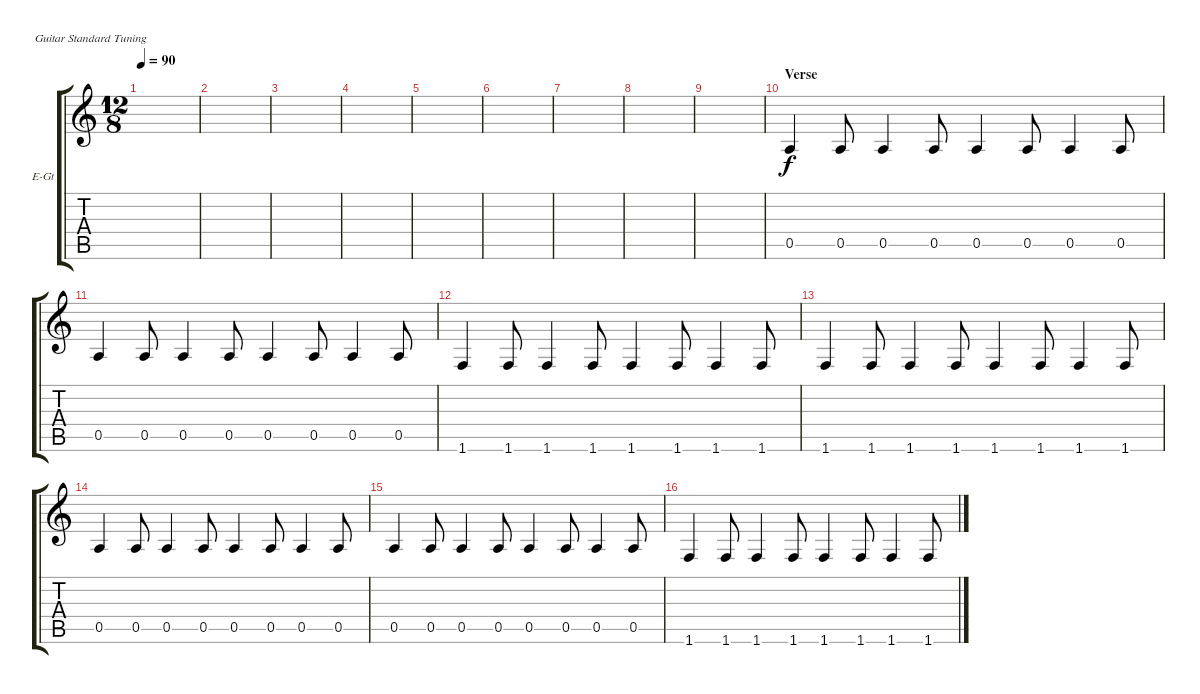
\defaultSystemsLayout 4
\bracketExtendMode groupsimilarinstruments
\firstSystemTrackNameOrientation horizontal
\otherSystemsTrackNameOrientation horizontal
\track ("VINNIE VINCENT FILLS" "E-Gt") {solo instrument distortionguitar}
\staff {score tabs}
\tuning (E4 B3 G3 D3 A2 E2)
\ts (12 8)
\tempo 90
\clef g2
\scale
0.485477
\ks c
|
\scale
0.257261 |
\scale
0.257261 |
\scale
0.333333 |
\scale
0.333333 |
\scale
0.333333 |
\scale
0.333333 |
\scale
0.333333 |
\scale
0.333333 |
\section ("" "Verse")
\scale
0.333333 0.5.4 0.5.8 0.5.4 0.5.8 0.5.4 0.5.8 0.5.4 0.5.8 |
\scale
0.333333 0.5.4 0.5.8 0.5.4 0.5.8 0.5.4 0.5.8 0.5.4 0.5.8 |
\scale
0.333333 1.6.4 1.6.8 1.6.4 1.6.8 1.6.4 1.6.8 1.6.4 1.6.8 |
\scale
0.333333 1.6.4 1.6.8 1.6.4 1.6.8 1.6.4 1.6.8 1.6.4 1.6.8 |
\scale
0.333333 0.5.4 0.5.8 0.5.4 0.5.8 0.5.4 0.5.8 0.5.4 0.5.8 |
\scale
0.333333 0.5.4 0.5.8 0.5.4 0.5.8 0.5.4 0.5.8 0.5.4 0.5.8 |
\scale
0.333333 1.6.4 1.6.8 1.6.4 1.6.8 1.6.4 1.6.8 1.6.4 1.6.8
